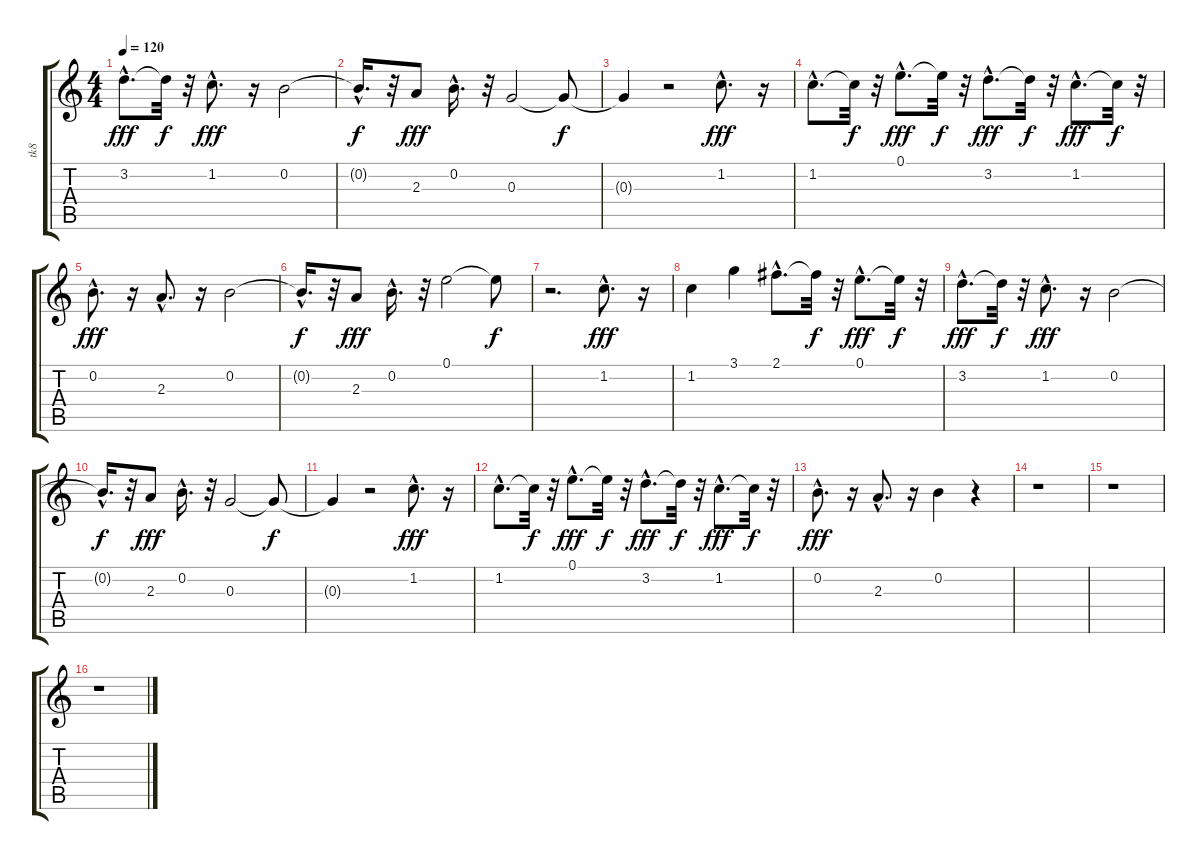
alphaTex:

\track ("tk8" "tk8") {instrument electricguitarclean}
\staff {score tabs}
\tuning (E4 B3 G3 D3 A2 E2) {hide}
\ts (4 4)
\tempo 120
\clef g2
\ks c
3.2{hac}.8{d dy fff} 3.2{t}.32{dy f} r.32 1.2{hac}.8{d dy fff} r.16 0.2.2 |
0.2{hac t}.16{d dy f} r.32 2.3.8{dy fff} 0.2{hac}.16{d} r.32 0.3.2 0.3{t}.8{dy f} |
0.3{t}.4 r.2 1.2{hac}.8{d dy fff} r.16 |
1.2{hac}.8{d} 1.2{t}.32{dy f} r.32 0.1{hac}.8{d dy fff} 0.1{t}.32{dy f} r.32 3.2{hac}.8{d dy fff} 3.2{t}.32{dy f} r.32 1.2{hac}.8{d dy fff} 1.2{t}.32{dy f} r.32 |
0.2{hac}.8{d dy fff} r.16 2.3{hac}.8{d} r.16 0.2.2 |
0.2{hac t}.16{d dy f} r.32 2.3.8{dy fff} 0.2{hac}.16{d} r.32 0.1.2 0.1{t}.8{dy f} |
r.2{d} 1.2{hac}.8{d dy fff} r.16 |
1.2.4 3.1.4 2.1{hac}.8{d} 2.1{t}.32{dy f} r.32 0.1{hac}.8{d dy fff} 0.1{t}.32{dy f} r.32 |
3.2{hac}.8{d dy fff} 3.2{t}.32{dy f} r.32 1.2{hac}.8{d dy fff} r.16 0.2.2 |
0.2{hac t}.16{d dy f} r.32 2.3.8{dy fff} 0.2{hac}.16{d} r.32 0.3.2 0.3{t}.8{dy f} |
0.3{t}.4 r.2 1.2{hac}.8{d dy fff} r.16 |
1.2{hac}.8{d} 1.2{t}.32{dy f} r.32 0.1{hac}.8{d dy fff} 0.1{t}.32{dy f} r.32 3.2{hac}.8{d dy fff} 3.2{t}.32{dy f} r.32 1.2{hac}.8{d dy fff} 1.2{t}.32{dy f} r.32 |
0.2{hac}.8{d dy fff} r.16 2.3{hac}.8{d} r.16 0.2.4 r.4 |
r.1 |
r.1 |
r.1
